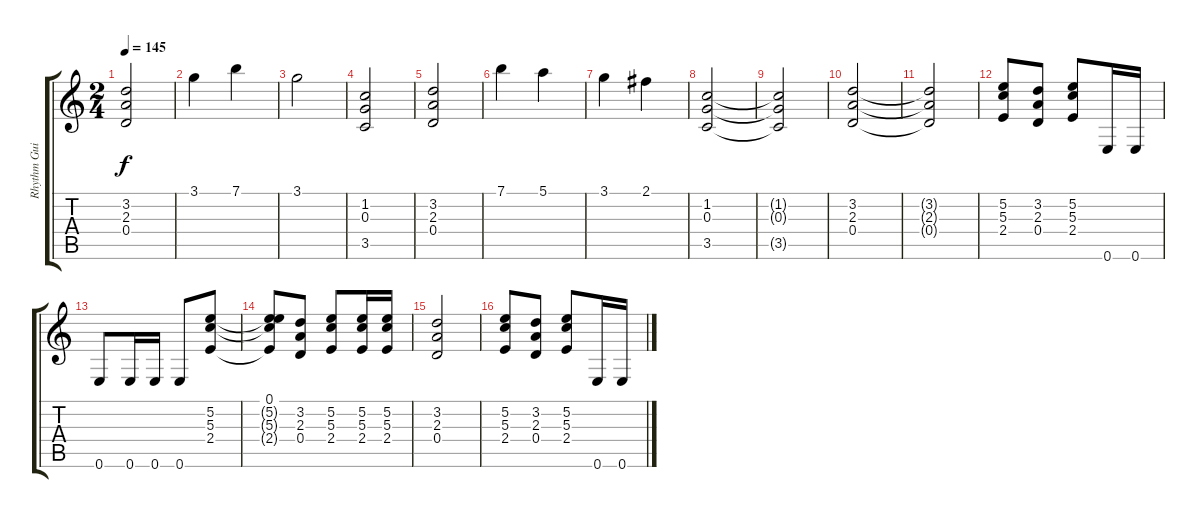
\track ("Rhythm Guitar" "Rhythm Gui") {instrument distortionguitar}
\staff {score tabs}
\tuning (E4 B3 G3 D3 A2 E2) {hide}
\ts (2 4)
\tempo 145
\clef g2
\ks c
(3.2 2.3 0.4).2{dy f} |
3.1.4 7.1.4 |
3.1.2 |
(1.2 0.3 3.5).2 |
(3.2 2.3 0.4).2 |
7.1.4 5.1.4 |
3.1.4 2.1.4 |
(1.2 0.3 3.5).2 |
(1.2{t} 0.3{t} 3.5{t}).2 |
(3.2 2.3 0.4).2 |
(3.2{t} 2.3{t} 0.4{t}).2 |
(5.2 5.3 2.4).8 (3.2 2.3 0.4).8 (5.2 5.3 2.4).8 0.6.16 0.6.16 |
0.6.8 0.6.16 0.6.16 0.6.8 (5.2 5.3 2.4).8 |
(0.1 5.2{t} 5.3{t} 2.4{t}).8 (3.2 2.3 0.4).8 (5.2 5.3 2.4).8 (5.2 5.3 2.4).16 (5.2 5.3 2.4).16 |
(3.2 2.3 0.4).2 |
(5.2 5.3 2.4).8 (3.2 2.3 0.4).8 (5.2 5.3 2.4).8 0.6.16 0.6.16
